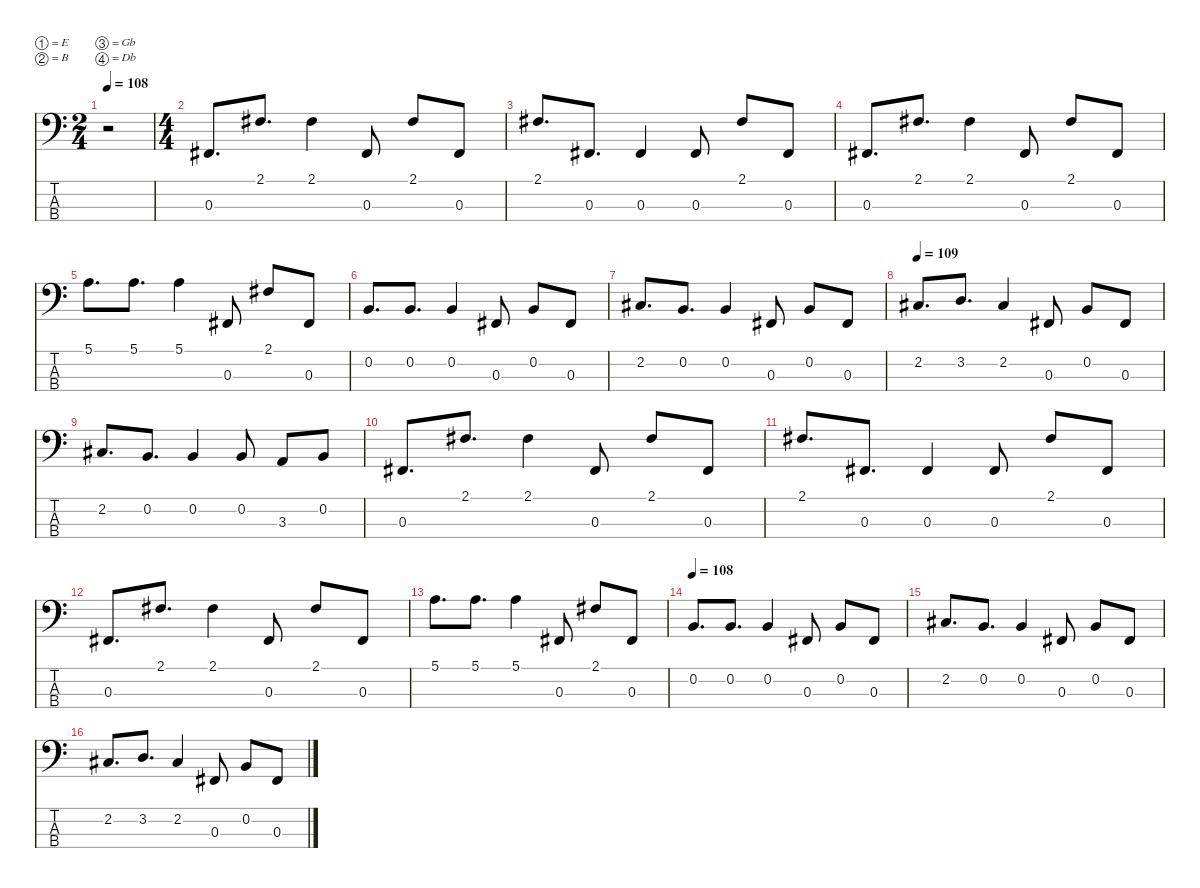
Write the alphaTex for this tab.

\defaultSystemsLayout 4
\hideDynamics
\bracketExtendMode nobrackets
\singleTrackTrackNamePolicy hidden
\multiTrackTrackNamePolicy hidden
\firstSystemTrackNameMode fullname
\firstSystemTrackNameOrientation horizontal
\otherSystemsTrackNameOrientation horizontal
\track ("Bass [Jeff Caxide]" "el.bs.") {instrument electricbasspick}
\staff {score tabs}
\tuning (E2 B1 Gb1 Db1)
\ts (2 4)
\beaming (8 2 2)
\tempo 108
\clef f4
\ks c
r.2{dy f instrument electricbasspick beam Down} |
\ts (4 4)
\beaming (8 2 2 2 2)
0.3{acc #}.8{d beam Up} 2.1{acc #}.8{d beam Up} 2.1{acc #}.4{beam Down} 0.3{acc #}.8{beam Up} 2.1{acc #}.8{beam Up} 0.3{acc #}.8{beam Up} |
2.1{acc #}.8{d beam Up} 0.3{acc #}.8{d beam Up} 0.3{acc #}.4{beam Up} 0.3{acc #}.8{beam Up} 2.1{acc #}.8{beam Up} 0.3{acc #}.8{beam Up} |
0.3{acc #}.8{d beam Up} 2.1{acc #}.8{d beam Up} 2.1{acc #}.4{beam Down} 0.3{acc #}.8{beam Up} 2.1{acc #}.8{beam Up} 0.3{acc #}.8{beam Up} |
5.1.8{d beam Down} 5.1.8{d beam Down} 5.1.4{beam Down} 0.3{acc #}.8{beam Up} 2.1{acc #}.8{beam Up} 0.3{acc #}.8{beam Up} |
0.2.8{d beam Up} 0.2.8{d beam Up} 0.2.4{beam Up} 0.3{acc #}.8{beam Up} 0.2.8{beam Up} 0.3{acc #}.8{beam Up} |
2.2{acc #}.8{d beam Up} 0.2.8{d beam Up} 0.2.4{beam Up} 0.3{acc #}.8{beam Up} 0.2.8{beam Up} 0.3{acc #}.8{beam Up} |
\tempo 109
2.2{acc #}.8{d beam Up} 3.2.8{d beam Up} 2.2{acc #}.4{beam Up} 0.3{acc #}.8{beam Up} 0.2.8{beam Up} 0.3{acc #}.8{beam Up} |
2.2{acc #}.8{d beam Up} 0.2.8{d beam Up} 0.2.4{beam Up} 0.2.8{beam Up} 3.3.8{beam Up} 0.2.8{beam Up} |
0.3{acc #}.8{d beam Up} 2.1{acc #}.8{d beam Up} 2.1{acc #}.4{beam Down} 0.3{acc #}.8{beam Up} 2.1{acc #}.8{beam Up} 0.3{acc #}.8{beam Up} |
2.1{acc #}.8{d beam Up} 0.3{acc #}.8{d beam Up} 0.3{acc #}.4{beam Up} 0.3{acc #}.8{beam Up} 2.1{acc #}.8{beam Up} 0.3{acc #}.8{beam Up} |
0.3{acc #}.8{d beam Up} 2.1{acc #}.8{d beam Up} 2.1{acc #}.4{beam Down} 0.3{acc #}.8{beam Up} 2.1{acc #}.8{beam Up} 0.3{acc #}.8{beam Up} |
5.1.8{d beam Down} 5.1.8{d beam Down} 5.1.4{beam Down} 0.3{acc #}.8{beam Up} 2.1{acc #}.8{beam Up} 0.3{acc #}.8{beam Up} |
\tempo 108
0.2.8{d beam Up} 0.2.8{d beam Up} 0.2.4{beam Up} 0.3{acc #}.8{beam Up} 0.2.8{beam Up} 0.3{acc #}.8{beam Up} |
2.2{acc #}.8{d beam Up} 0.2.8{d beam Up} 0.2.4{beam Up} 0.3{acc #}.8{beam Up} 0.2.8{beam Up} 0.3{acc #}.8{beam Up} |
2.2{acc #}.8{d beam Up} 3.2.8{d beam Up} 2.2{acc #}.4{beam Up} 0.3{acc #}.8{beam Up} 0.2.8{beam Up} 0.3{acc #}.8{beam Up}
